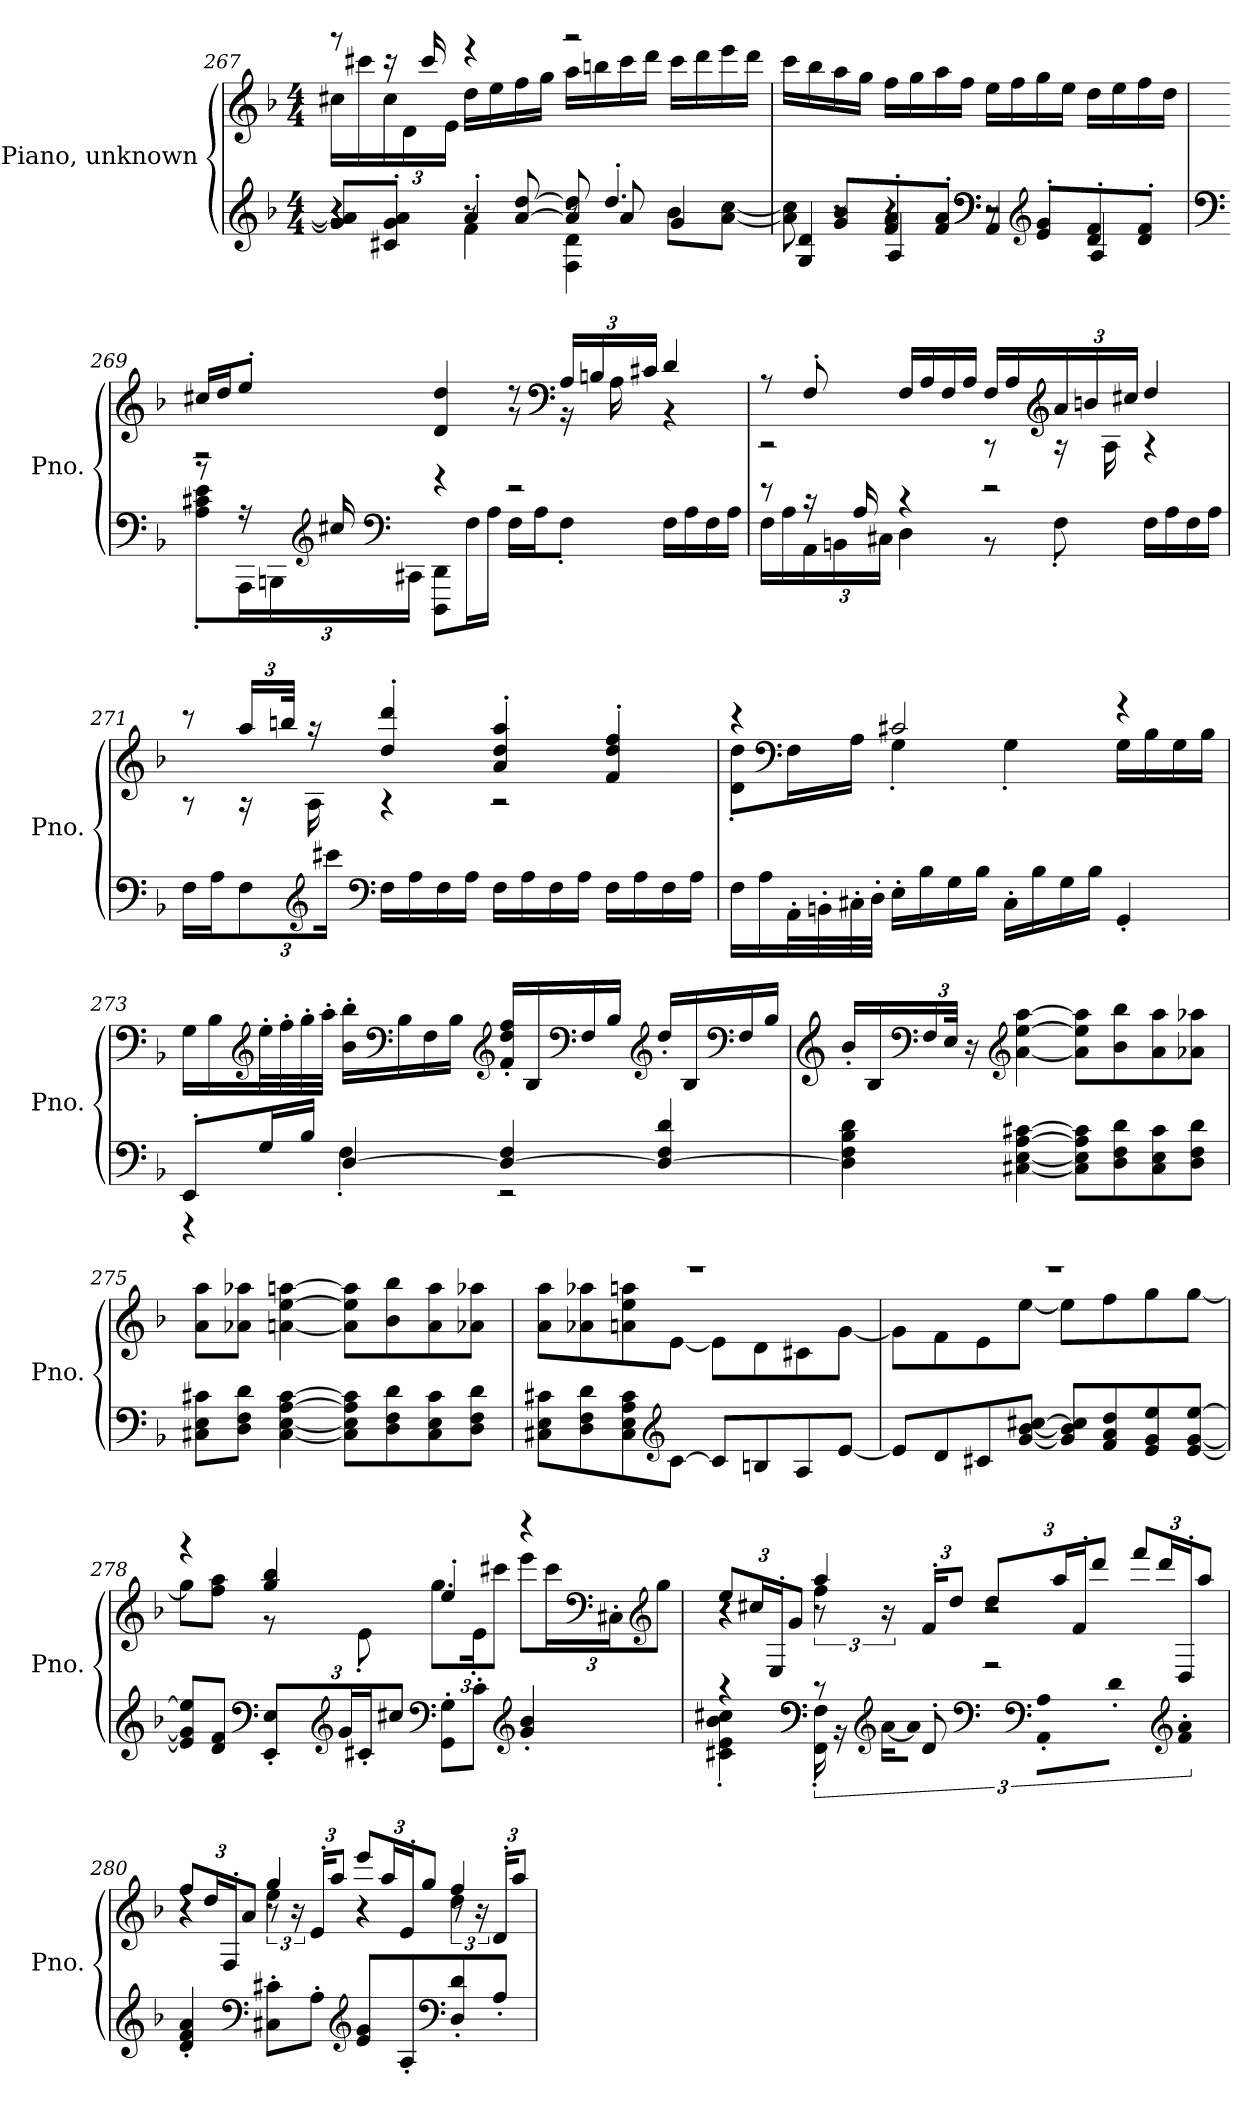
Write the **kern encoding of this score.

**kern	**kern
*part1	*part1
*staff2	*staff1
*I"Piano, unknown	*
*I'Pno.	*
!!LO:LB:g=z
*clefG2	*clefG2
*k[b-]	*k[b-]
*M4/4	*M4/4
=267	=267
*^	*^
*	*^	*	*
8g/] 8a/]L	4r	4r	8r	16cc#X\LL
.	.	.	.	16ccc#X\
*	*	*	*	*Xbrackettup
8c#X/' 8g/' 8a/'J	.	.	16r	24cc#\
.	.	.	.	24d\
.	.	.	16ccc#/	.
.	.	.	.	24e\JJ
4a'/	4f\	8r	4r	16dd\LL
.	.	.	.	16ee\
.	.	[8a/ [8dd/	.	16ff\
.	.	.	.	16gg\JJ
8r	4F\ 4d\	8a/] 8dd/]	2r	16aa\LL
.	.	.	.	16bbn\
8a/	.	4.dd'/	.	16ccc#\
.	.	.	.	16ddd\JJ
4g/	8b-\L	.	.	16ccc#\LL
.	.	.	.	16ddd\
.	[8a\ [8cc\J	.	.	16eee\
.	.	.	.	16ddd\JJ
*	*	*	*v	*v
=268	=268	=268	=268
8r	8a\] 8cc\]	4G/ 4d/	16ccc\LL
.	.	.	16bb-\
8g/ 8b-/L	8r	.	16aa\
.	.	.	16gg\JJ
8f/' 8a/'	4r	4A/	16ff\LL
.	.	.	16gg\
8f/' 8a/'J	.	.	16aa\
.	.	.	16ff\JJ
*clefF4	*	*	*
8r	2r	4AA/	16ee\LL
.	.	.	16ff\
*clefG2	*	*	*
8e/' 8g/'L	.	.	16gg\
.	.	.	16ee\JJ
8d/' 8f/'	.	4A/	16dd\LL
.	.	.	16ee\
8d/' 8f/'J	.	.	16ff\
.	.	.	16dd\JJ
*v	*v	*v	*
!!LO:LB:g=z
=269	=269
*clefF4	*
*^	*^
8r	8A\' 8c#X\' 8e\'L	16cc#X/LL	2r
.	.	16dd/J	.
*	*Xbrackettup	*	*
16r	24AAA\L	8ee'/J	.
.	24BBBn\	.	.
*clefG2	*	*	*
16cc#X/	.	.	.
*clefF4	*	*	*
.	24CC#X\JJ	.	.
4r	8DDD\ 8DD\L	4d/ 4dd/	.
.	16F\L	.	.
.	16A\JJ	.	.
2r	16F\LL	8r	8r
.	16A\J	.	.
*	*	*clefF4	*
.	8F'\J	24A/LL	16r
.	.	24Bn/	.
.	.	.	16A\
.	.	24c#X/JJ	.
.	16F\LL	4d/	4r
.	16A\	.	.
.	16F\	.	.
.	16A\JJ	.	.
!!LO:LB:g=z	!!
=270	=270	=270	=270
8r	16F\LL	8r	2r
.	16A\	.	.
16r	24AA\	8F'/	.
.	24BBn\	.	.
16A/	.	.	.
.	24C#X\JJ	.	.
4r	4D\	16F/LL	.
.	.	16A/	.
.	.	16F/	.
.	.	16A/JJ	.
2r	8r	16F/LL	8r
.	.	16A/	.
*	*	*clefG2	*
.	8F'\	24a/	16r
.	.	24bn/	.
.	.	.	16A\
.	.	24cc#X/JJ	.
.	16F\LL	4dd/	4r
.	16A\	.	.
.	16F\	.	.
.	16A\JJ	.	.
*v	*v	*	*
=271	=271	=271
16F\LL	8r	8r
16A\J	.	.
12F\	24aa/LL	16r
.	48bbn/JJk	.
.	16r	16A\
*clefG2	*	*
24ccc#X\Jk	.	.
*clefF4	*	*
16F\LL	4dd/' 4ddd/'	4r
16A\	.	.
16F\	.	.
16A\JJ	.	.
16F\LL	4a/' 4dd/' 4aa/'	2r
16A\	.	.
16F\	.	.
16A\JJ	.	.
16F\LL	4f/' 4dd/' 4ff/'	.
16A\	.	.
16F\	.	.
16A\JJ	.	.
!!LO:PB:g=z	!!
=272	=272	=272
16F\LL	4r	8d\' 8dd\'L
16A\	.	.
*	*clefF4	*
32AA'\L	.	16F\L
32BBn'\	.	.
32C#X'\	.	16A\JJ
32D'\JJJ	.	.
16E'\LL	2c#X/	4G'\
16B-\	.	.
16G\	.	.
16B-\JJ	.	.
16C#'\LL	.	4G'\
16B-\	.	.
16G\	.	.
16B-\JJ	.	.
4GG'/	4r	16G\LL
.	.	16B-\
.	.	16G\
.	.	16B-\JJ
*	*v	*v
!!LO:LB:g=z
=273	=273
*^	*
8EE'/L	4r	16G\LL
.	.	16B-\
*	*	*clefG2
16G/L	.	32ee'\L
.	.	32ff'\
16B-/JJ	.	32gg'\
.	.	32aa'\JJJ
[4D/	4F'\	16b-\' 16bb-\'LL
*	*	*clefF4
.	.	16B-\
.	.	16F\
.	.	16B-\JJ
*	*	*clefG2
4D/_ 4F/	2r	16f/' 16dd/' 16ff/'LL
.	.	16B-/
*	*	*clefF4
.	.	16F/
.	.	16B-/JJ
*	*	*clefG2
4D/_ 4F/ 4d/	.	16dd'/LL
.	.	16B-/
*	*	*clefF4
.	.	16F/
.	.	16B-/JJ
*v	*v	*
=274	=274
*	*clefG2
4D\] 4F\ 4B-\ 4d\	16b-'/LL
.	16B-/
*	*clefF4
.	24F/
.	48E/JJk
.	16r
*	*clefG2
[4C#X\ [4E\ [4A\ [4c#X\	[4a\ [4ee\ [4aa\
8C#\] 8E\] 8A\] 8c#\]L	8a\] 8ee\] 8aa\]L
8D\ 8F\ 8d\	8b-\ 8bb-\
8C#\ 8E\ 8c#\	8a\ 8aa\
8D\ 8F\ 8d\J	8a-X\ 8aa-X\J
!!LO:LB:g=z
=275	=275
8C#X\ 8E\ 8c#X\L	8a\ 8aa\L
8D\ 8F\ 8d\J	8a-X\ 8aa-X\J
[4C#\ [4E\ [4A\ [4c#\	[4an\ [4ee\ [4aan\
8C#\] 8E\] 8A\] 8c#\]L	8a\] 8ee\] 8aa\]L
8D\ 8F\ 8d\	8b-\ 8bb-\
8C#\ 8E\ 8c#\	8a\ 8aa\
8D\ 8F\ 8d\J	8a-X\ 8aa-X\J
=276	=276
*	*^
8C#X\ 8E\ 8c#X\L	1r	8a\ 8aa\L
8D\ 8F\ 8d\	.	8a-X\ 8aa-X\
8C#\ 8E\ 8A\ 8c#\	.	8an\ 8ee\ 8aan\
*clefG2	*	*
[8c#\J	.	[8e\J
8c#/L]	.	8e\L]
8Bn/	.	8d\
8A/	.	8c#X\
[8e/J	.	[8g\J
=277	=277	=277
8e/L]	1r	8g\L]
8d/	.	8f\
8c#X/	.	8e\
[8g/ [8b-/ [8cc#X/J	.	[8ee\J
8g/] 8b-/] 8cc#/]L	.	8ee\L]
8f/ 8a/ 8dd/	.	8ff\
8e/ 8g/ 8ee/	.	8gg\
[8e/ [8g/ [8ee/J	.	[8gg\J
!!LO:LB:g=z	!!
=278	=278	=278
8e/] 8g/] 8ee/]L	4r	8gg\L]
8d/ 8f/J	.	8ff\ 8aa\J
*clefF4	*	*
12EE/' 12E/'L	4gg/ 4bb-/	8r
*clefG2	*	*
24g/L	.	.
24c#X'/J	.	8e'\
12cc#X/J	.	.
*clefF4	*	*
8GG\' 8G\'L	4ee'/	12.gg\L
8c#'\J	.	24e'\K
.	.	12ccc#X\J
*clefG2	*	*
4g/' 4b-/'	4r	12eee\L
.	.	24ccc#\L
*	*clefF4	*
.	.	24C#X'\J
*	*clefG2	*
.	.	12gg\J
!!LO:LB:g=z
=279	=279	=279
*^	*	*^
4r	4c#X\' 4e\' 4b-\' 4cc#X\'	4r	4r	12ee/L
.	.	.	.	24cc#X/L
.	.	.	.	24E'/J
.	.	.	.	12g/J
*clefF4	*	*	*	*
*	*brackettup	*	*	*brackettup
8r	24FF\' 24F\'	4aa/	4ff\	12r
.	24r	.	.	.
*clefG2	*	*	*	*
.	[24a\KL	.	.	24r
8d'/	8a\J]	.	.	24f'/KL
.	.	.	.	12dd/J
*clefF4	*	*	*	*
*	*	*	*	*Xbrackettup
2r	8AA\' 8A\'L	2r	2r	12dd/L
.	.	.	.	24aa/L
.	8d'\J	.	.	24f'/J
.	.	.	.	12ddd/J
*clefG2	*	*	*	*
.	4f\' 4a\'	.	.	12fff/L
.	.	.	.	24ddd/L
.	.	.	.	24D'/J
.	.	.	.	12aa/J
*v	*v	*	*	*
!!LO:LB:g=z	!!	!!
=280	=280	=280	=280
4d/' 4f/' 4a/'	4r	4r	12ff/L
.	.	.	24dd/L
.	.	.	24F'/J
.	.	.	12a/J
*clefF4	*	*	*
*	*	*	*brackettup
8C#X\' 8c#X\'L	4gg/	4ee\	12r
.	.	.	24r
8A'\J	.	.	24e'/KL
.	.	.	12aa/J
*clefG2	*	*	*
*	*	*	*Xbrackettup
8e/ 8g/L	4r	4r	12eee/L
.	.	.	24aa/L
8A'/	.	.	24e'/J
.	.	.	12gg/J
*clefF4	*	*	*
*	*	*	*brackettup
8D/' 8d/'	4ff/	4dd\	12r
.	.	.	24r
8A'/J	.	.	24d'/KL
.	.	.	12aa/J
*	*v	*v	*v
=	=
*-	*-
